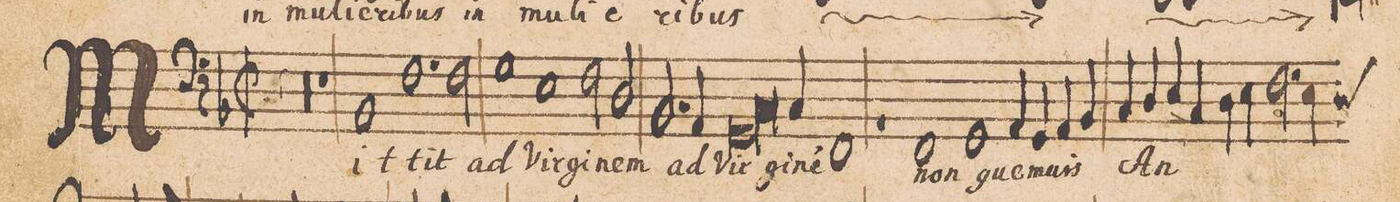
**kern	**text
*I"[Basso]	*
*clefF4	*
*k[b-]	*
*met(C|)	*
*M2/1	*
00r	.
=2	=2
=3	=3
1r	.
1BB-/	Mit-
=4	=4
1.F\	-tit
*2\right	*
2F\	.
=5	=5
1G\	ad
1E\	Vir-
=6	=6
2F\	-gi-
2D/	-nem
2.BB-/	.
4AA/	ad
=7	=7
*lig	*
1GG/	Vir-
*col	*
2.C/	.
*Xlig	*
4C/	-gi-
*Xcol	*
=8	=8
1FF/	-ne(m)
1r	.
=9	=9
1FF/	non
1GG/	quem-
=10	=10
4AA/	-uis
4GG/	.
4AA/	.
4BB-/	.
4C/	An-
4D/	.
4E/	.
4C/	.
=11	=11
4D\	.
4E\	.
2.F\	.
*custos:D	*
4E\	.
*-	*-
